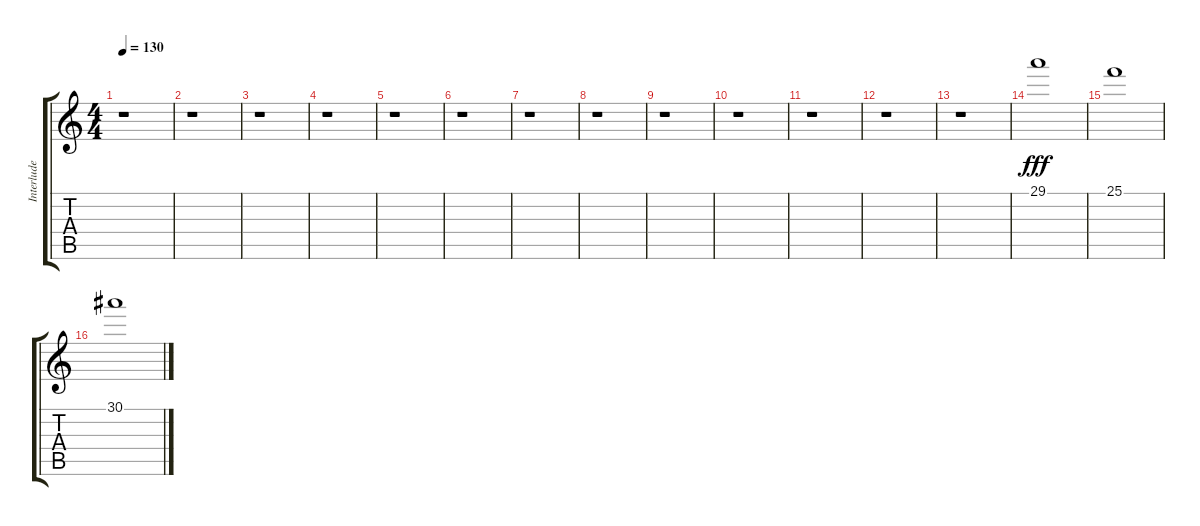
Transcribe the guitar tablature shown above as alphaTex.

\track ("Interlude 2a" "Interlude ") {instrument ocarina}
\staff {score tabs}
\tuning (E4 B3 G3 D3 A2 E2) {hide}
\ts (4 4)
\tempo 130
\clef g2
\ks c
r.1{dy fff} |
r.1 |
r.1 |
r.1 |
r.1 |
r.1 |
r.1 |
r.1 |
r.1 |
r.1 |
r.1 |
r.1 |
r.1 |
29.1.1{instrument pad2warm} |
25.1.1 |
30.1.1
